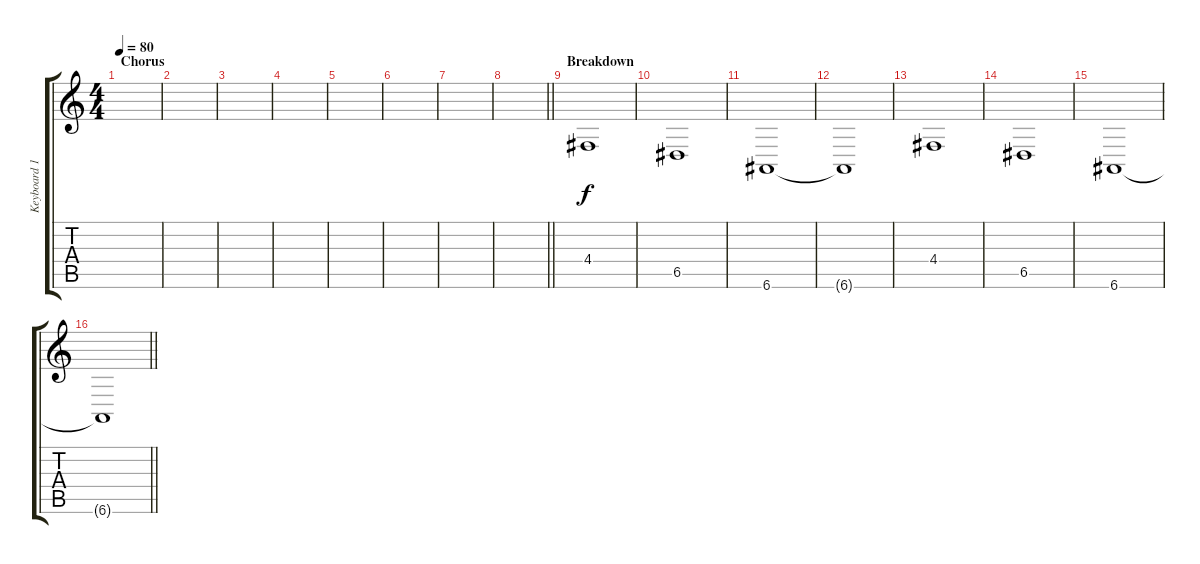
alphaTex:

\track ("Keyboard 1" "Keyboard 1") {instrument lead2sawtooth}
\staff {score tabs}
\tuning (E4 B3 G3 D3 A2 E2) {hide}
\ts (4 4)
\section ("" "Chorus")
\tempo 80
\clef g2
\ks c
|
|
|
|
|
|
|
\barLineRight lightlight
|
\section ("" "Breakdown")
4.4.1 |
6.5.1 |
6.6.1 |
6.6{t}.1 |
4.4.1 |
6.5.1 |
6.6.1 |
\barLineRight lightlight
6.6{t}.1
